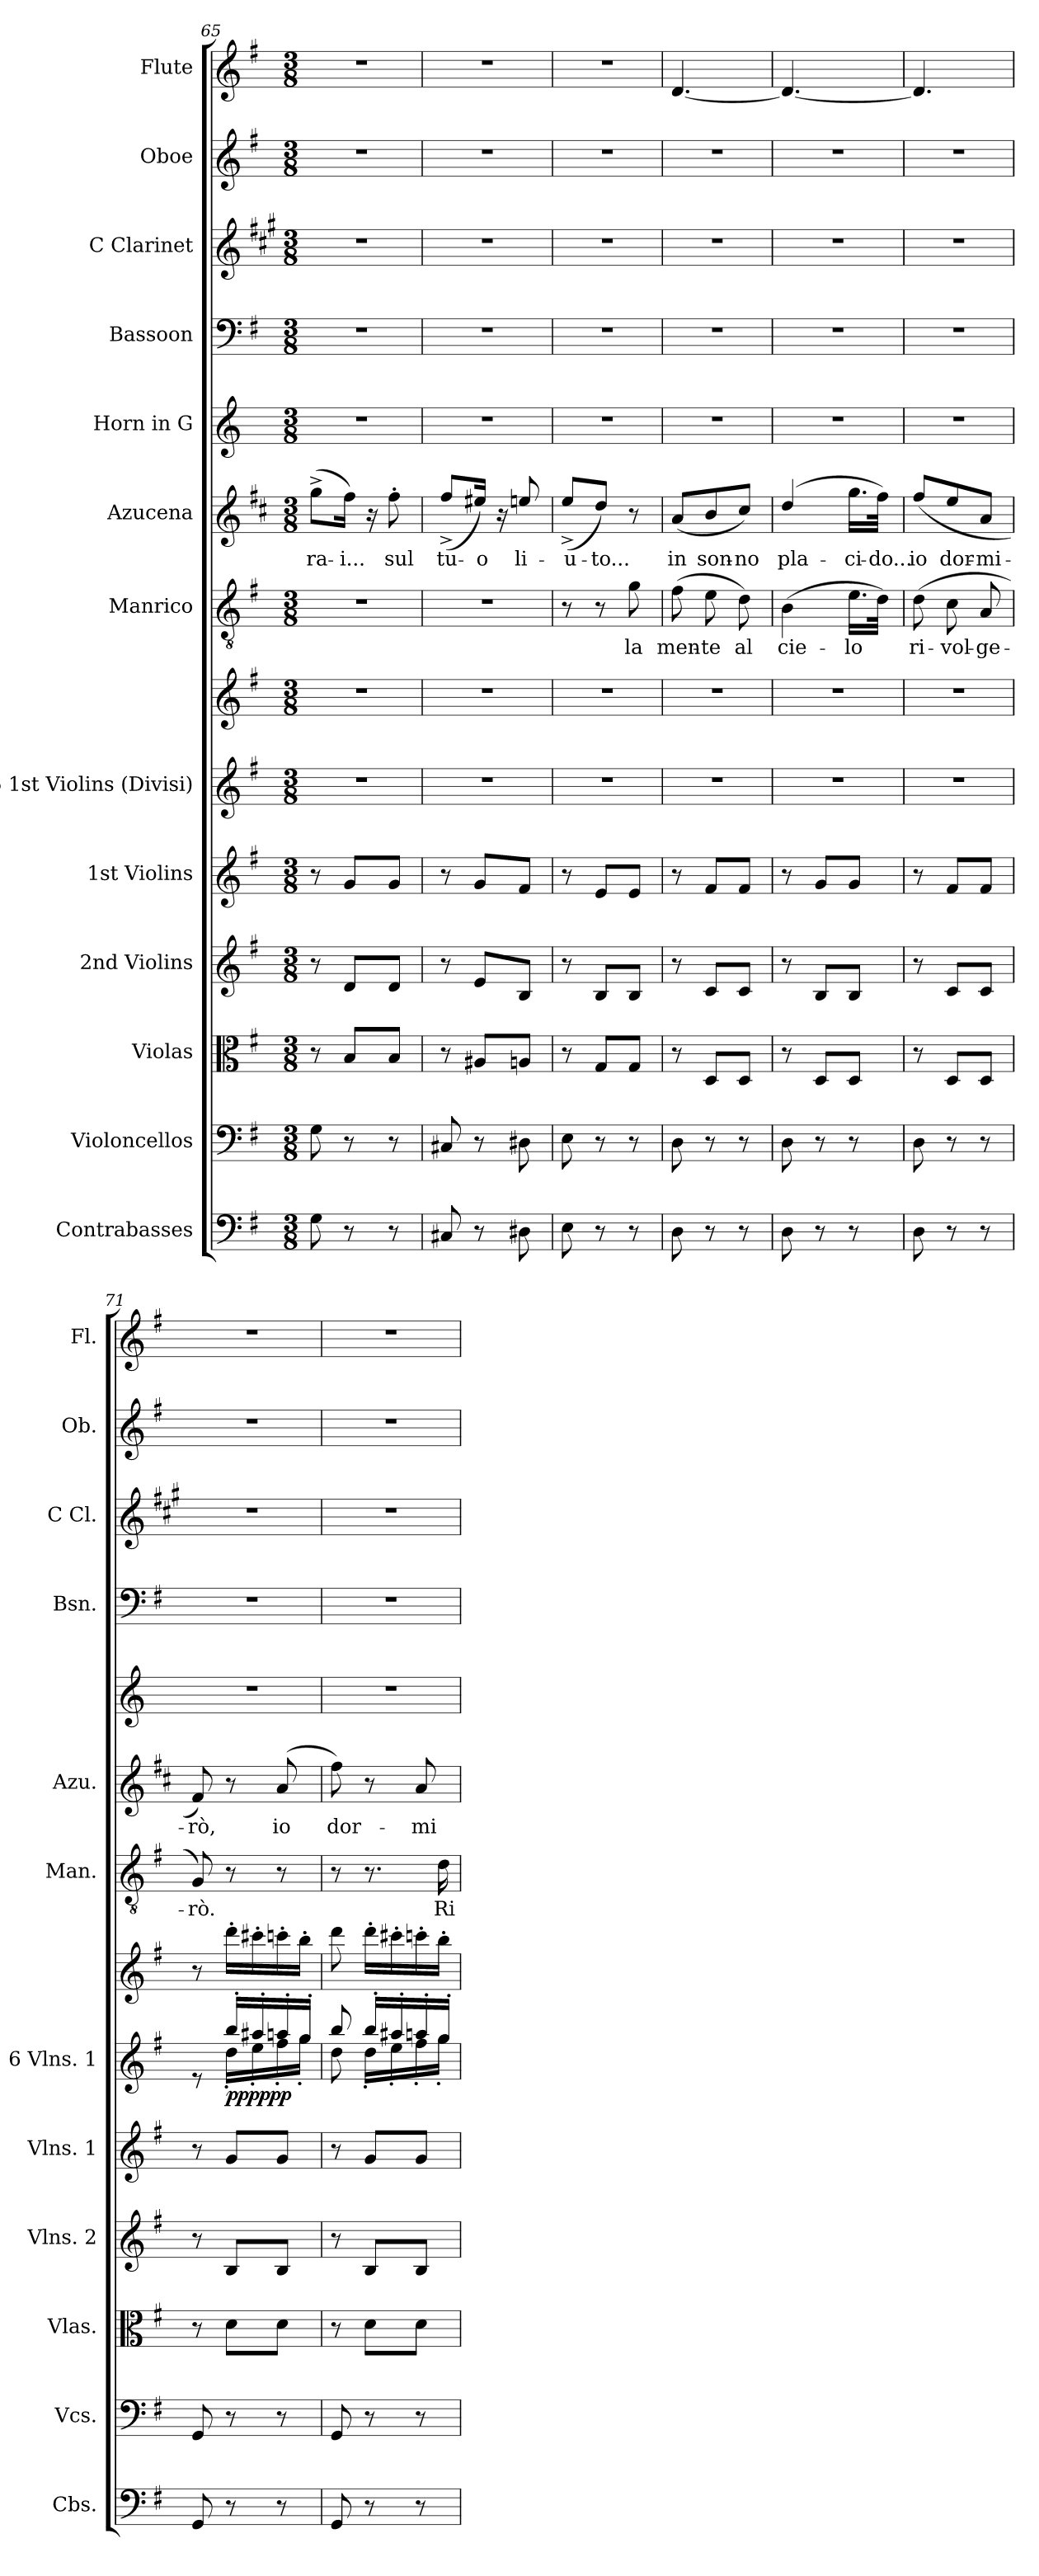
**kern	**kern	**kern	**kern	**kern	**kern	**kern	**dynam	**kern	**text	**kern	**text	**kern	**kern	**kern	**kern	**kern
*part13	*part12	*part11	*part10	*part9	*part8	*part8	*part8	*part7	*part7	*part6	*part6	*part5	*part4	*part3	*part2	*part1
*staff14	*staff13	*staff12	*staff11	*staff10	*staff9	*staff8	*staff8/9	*staff7	*staff7	*staff6	*staff6	*staff5	*staff4	*staff3	*staff2	*staff1
*I"Contrabasses	*I"Violoncellos	*I"Violas	*I"2nd Violins	*I"1st Violins	*I"6 1st Violins (Divisi)	*	*	*I"Manrico	*	*I"Azucena	*	*I"Horn in G	*I"Bassoon	*I"C Clarinet	*I"Oboe	*I"Flute
*I'Cbs.	*I'Vcs.	*I'Vlas.	*I'Vlns. 2	*I'Vlns. 1	*I'6 Vlns. 1	*	*	*I'Man.	*	*I'Azu.	*	*	*I'Bsn.	*I'C Cl.	*I'Ob.	*I'Fl.
*clefF4	*clefF4	*clefC3	*clefG2	*clefG2	*clefG2	*clefG2	*	*clefGv2	*	*clefG2	*	*clefG2	*clefF4	*clefG2	*clefG2	*clefG2
*ITrd7c12	*	*	*	*	*	*	*	*	*	*ITrd4c7	*	*ITrd3c5	*	*ITrd1c2	*	*
*k[f#]	*k[f#]	*k[f#]	*k[f#]	*k[f#]	*k[f#]	*k[f#]	*	*k[f#]	*	*k[f#]	*	*k[f#]	*k[f#]	*k[f#]	*k[f#]	*k[f#]
*M3/8	*M3/8	*M3/8	*M3/8	*M3/8	*M3/8	*M3/8	*	*M3/8	*	*M3/8	*	*M3/8	*M3/8	*M3/8	*M3/8	*M3/8
=65	=65	=65	=65	=65	=65	=65	=65	=65	=65	=65	=65	=65	=65	=65	=65	=65
!	!	!	!	!	!	!	!	!	!	!	!LO:LY:b	!	!	!	!	!
8GG\	8G\	8r	8r	8r	4.r	4.r	.	4.r	.	(>8cc^\L	-ra-	4.r	4.r	4.r	4.r	4.r
!	!	!	!	!	!	!	!	!	!	!	!LO:LY:b	!	!	!	!	!
8r	8r	8B/L	8d/L	8g/L	.	.	.	.	.	16b\Jk)	-i...	.	.	.	.	.
.	.	.	.	.	.	.	.	.	.	16r	.	.	.	.	.	.
!	!	!	!	!	!	!	!	!	!	!	!LO:LY:b	!	!	!	!	!
8r	8r	8B/J	8d/J	8g/J	.	.	.	.	.	8b'\	sul	.	.	.	.	.
=66	=66	=66	=66	=66	=66	=66	=66	=66	=66	=66	=66	=66	=66	=66	=66	=66
!	!	!	!	!	!	!	!	!	!	!	!LO:LY:b	!	!	!	!	!
8CC#X/	8C#X/	8r	8r	8r	4.r	4.r	.	4.r	.	(>8b^/L	tu-	4.r	4.r	4.r	4.r	4.r
!	!	!	!	!	!	!	!	!	!	!	!LO:LY:b	!	!	!	!	!
8r	8r	8A#X/L	8e/L	8g/L	.	.	.	.	.	16a#X/Jk)	-o	.	.	.	.	.
.	.	.	.	.	.	.	.	.	.	16r	.	.	.	.	.	.
!	!	!	!	!	!	!	!	!	!	!	!LO:LY:b	!	!	!	!	!
8DD#X\	8D#X\	8An/J	8B/J	8f#/J	.	.	.	.	.	8an/	li-	.	.	.	.	.
=67	=67	=67	=67	=67	=67	=67	=67	=67	=67	=67	=67	=67	=67	=67	=67	=67
!	!	!	!	!	!	!	!	!	!	!	!LO:LY:b	!	!	!	!	!
8EE\	8E\	8r	8r	8r	4.r	4.r	.	8r	.	(<8a^/L	-u-	4.r	4.r	4.r	4.r	4.r
!	!	!	!	!	!	!	!	!	!	!	!LO:LY:b	!	!	!	!	!
8r	8r	8G/L	8B/L	8e/L	.	.	.	8r	.	8g/J)	-to...	.	.	.	.	.
!	!	!	!	!	!	!	!	!	!LO:LY:b	!	!	!	!	!	!	!
8r	8r	8G/J	8B/J	8e/J	.	.	.	8g\	la	8r	.	.	.	.	.	.
=68	=68	=68	=68	=68	=68	=68	=68	=68	=68	=68	=68	=68	=68	=68	=68	=68
!	!	!	!	!	!	!	!	!	!LO:LY:b	!	!LO:LY:b	!	!	!	!	!
8DD\	8D\	8r	8r	8r	4.r	4.r	.	(>8f#\	men-	(<8d/L	in	4.r	4.r	4.r	4.r	[4.d/
!	!	!	!	!	!	!	!	!	!LO:LY:b	!	!LO:LY:b	!	!	!	!	!
8r	8r	8D/L	8c/L	8f#/L	.	.	.	8e\	-te	8e/	son-	.	.	.	.	.
!	!	!	!	!	!	!	!	!	!LO:LY:b	!	!LO:LY:b	!	!	!	!	!
8r	8r	8D/J	8c/J	8f#/J	.	.	.	8d\)	al	8f#/J)	-no	.	.	.	.	.
=69	=69	=69	=69	=69	=69	=69	=69	=69	=69	=69	=69	=69	=69	=69	=69	=69
!	!	!	!	!	!	!	!	!	!LO:LY:b	!	!LO:LY:b	!	!	!	!	!
8DD\	8D\	8r	8r	8r	4.r	4.r	.	(>4B\	cie-	(>4g/	pla-	4.r	4.r	4.r	4.r	4.d/_
8r	8r	8D/L	8B/L	8g/L	.	.	.	.	.	.	.	.	.	.	.	.
!	!	!	!	!	!	!	!	!	!LO:LY:b	!	!LO:LY:b	!	!	!	!	!
8r	8r	8D/J	8B/J	8g/J	.	.	.	16.e\LL	-lo	16.cc\LL	-ci-	.	.	.	.	.
!	!	!	!	!	!	!	!	!	!	!	!LO:LY:b	!	!	!	!	!
.	.	.	.	.	.	.	.	32d\JJk)	.	32b\JJk)	-do...	.	.	.	.	.
=70	=70	=70	=70	=70	=70	=70	=70	=70	=70	=70	=70	=70	=70	=70	=70	=70
!	!	!	!	!	!	!	!	!	!LO:LY:b	!	!LO:LY:b	!	!	!	!	!
8DD\	8D\	8r	8r	8r	4.r	4.r	.	(>8d\	ri-	(>8b/L	io	4.r	4.r	4.r	4.r	4.d/]
!	!	!	!	!	!	!	!	!	!LO:LY:b	!	!LO:LY:b	!	!	!	!	!
8r	8r	8D/L	8c/L	8f#/L	.	.	.	8c\	-vol-	8a/	dor-	.	.	.	.	.
!	!	!	!	!	!	!	!	!	!LO:LY:b	!	!LO:LY:b	!	!	!	!	!
8r	8r	8D/J	8c/J	8f#/J	.	.	.	8A/	-ge-	8d/J	-mi-	.	.	.	.	.
=71	=71	=71	=71	=71	=71	=71	=71	=71	=71	=71	=71	=71	=71	=71	=71	=71
*	*	*	*	*	*^	*	*	*	*	*	*	*	*	*	*	*
!	!	!	!	!	!	!	!	!	!	!LO:LY:b	!	!LO:LY:b	!	!	!	!	!
8GGG/	8GG/	8r	8r	8r	8re	8ryy	8r	.	8G/)	-rò.	8B/)	-rò,	4.r	4.r	4.r	4.r	4.r
!	!	!	!	!	!	!	!	!LO:DY:b=2	!	!	!	!	!	!	!	!	!
!	!	!	!	!	!	!	!	!LO:DY:n=1:b	!	!	!	!	!	!	!	!	!
8r	8r	8d\L	8B/L	8g/L	16bb'/LL	16dd'\LL	16ddd'\LL	ppp ppp	8r	.	8r	.	.	.	.	.	.
.	.	.	.	.	16aa#X'/	16ee'\	16ccc#X'\	.	.	.	.	.	.	.	.	.	.
!	!	!	!	!	!	!	!	!	!	!	!	!LO:LY:b	!	!	!	!	!
8r	8r	8d\J	8B/J	8g/J	16aan'/	16ff#'\	16cccn'\	.	8r	.	(<8d/	io	.	.	.	.	.
.	.	.	.	.	16gg'/JJ	16gg'\JJ	16bb'\JJ	.	.	.	.	.	.	.	.	.	.
!!LO:PB:g=z
=72	=72	=72	=72	=72	=72	=72	=72	=72	=72	=72	=72	=72	=72	=72	=72	=72	=72
!	!	!	!	!	!	!	!	!	!	!	!	!LO:LY:b	!	!	!	!	!
8GGG/	8GG/	8r	8r	8r	8bb/	8dd\	8ddd\	.	8r	.	8b\)	dor-	4.r	4.r	4.r	4.r	4.r
8r	8r	8d\L	8B/L	8g/L	16bb'/LL	16dd'\LL	16ddd'\LL	.	8.r	.	8r	.	.	.	.	.	.
.	.	.	.	.	16aa#X'/	16ee'\	16ccc#X'\	.	.	.	.	.	.	.	.	.	.
!	!	!	!	!	!	!	!	!	!	!	!	!LO:LY:b	!	!	!	!	!
8r	8r	8d\J	8B/J	8g/J	16aan'/	16ff#'\	16cccn'\	.	.	.	8d/	-mi-	.	.	.	.	.
!	!	!	!	!	!	!	!	!	!	!LO:LY:b	!	!	!	!	!	!	!
.	.	.	.	.	16gg'/JJ	16gg'\JJ	16bb'\JJ	.	16d\	Ri-	.	.	.	.	.	.	.
*	*	*	*	*	*v	*v	*	*	*	*	*	*	*	*	*	*	*
=	=	=	=	=	=	=	=	=	=	=	=	=	=	=	=	=
*-	*-	*-	*-	*-	*-	*-	*-	*-	*-	*-	*-	*-	*-	*-	*-	*-
